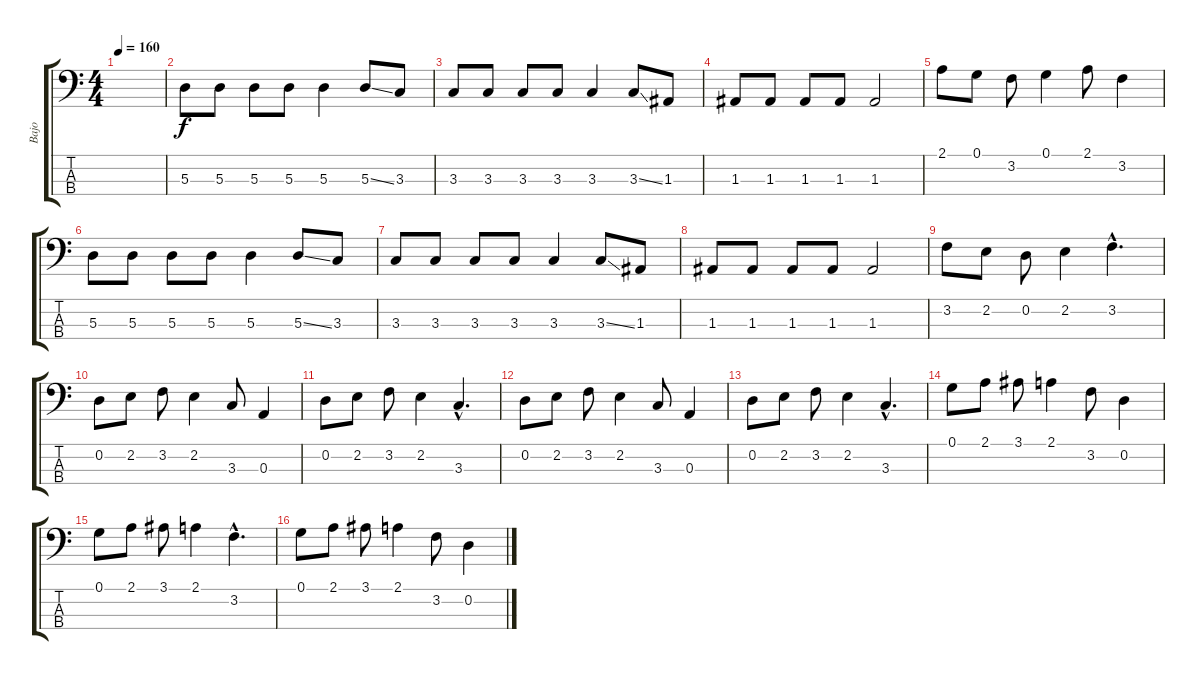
\track ("Bajo" "Bajo") {instrument electricbassfinger}
\staff {score tabs}
\tuning (G2 D2 A1 E1) {hide}
\ts (4 4)
\tempo 160
\clef f4
\ks c
|
5.3.8 5.3.8 5.3.8 5.3.8 5.3.4 5.3{ss}.8 3.3.8 |
3.3.8 3.3.8 3.3.8 3.3.8 3.3.4 3.3{ss}.8 1.3.8 |
1.3.8 1.3.8 1.3.8 1.3.8 1.3.2 |
2.1.8 0.1.8 3.2.8 0.1.4 2.1.8 3.2.4 |
5.3.8 5.3.8 5.3.8 5.3.8 5.3.4 5.3{ss}.8 3.3.8 |
3.3.8 3.3.8 3.3.8 3.3.8 3.3.4 3.3{ss}.8 1.3.8 |
1.3.8 1.3.8 1.3.8 1.3.8 1.3.2 |
3.2.8 2.2.8 0.2.8 2.2.4 3.2{hac}.4{d} |
0.2.8 2.2.8 3.2.8 2.2.4 3.3.8 0.3.4 |
0.2.8 2.2.8 3.2.8 2.2.4 3.3{hac}.4{d} |
0.2.8 2.2.8 3.2.8 2.2.4 3.3.8 0.3.4 |
0.2.8 2.2.8 3.2.8 2.2.4 3.3{hac}.4{d} |
0.1.8 2.1.8 3.1.8 2.1.4 3.2.8 0.2.4 |
0.1.8 2.1.8 3.1.8 2.1.4 3.2{hac}.4{d} |
0.1.8 2.1.8 3.1.8 2.1.4 3.2.8 0.2.4
